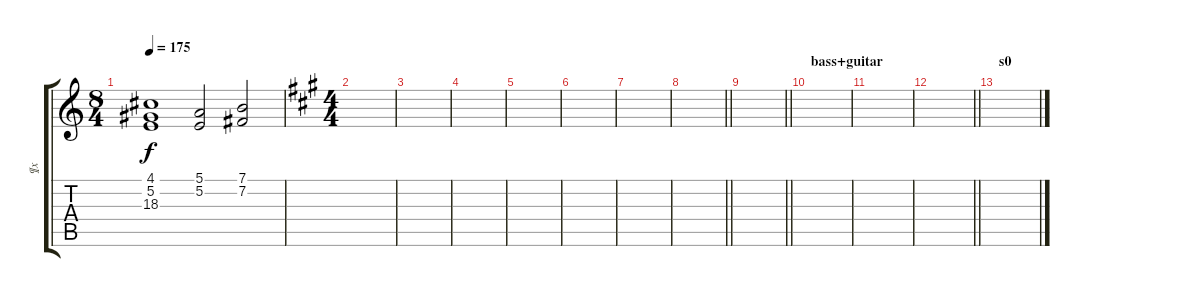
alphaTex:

\track ("¶x" "¶x") {instrument stringensemble1}
\staff {score tabs}
\tuning (E4 B3 G3 D3 A2 E2) {hide}
\ts (8 4)
\tempo 175
\clef g2
\ks c
(4.1 5.2 18.3).1{dy f} (5.1 5.2).2 (7.1 7.2).2 |
\ts (4 4)
\ks a
|
|
|
|
|
|
\barLineRight lightlight
|
\barLineRight lightlight
|
\section ("" "bass+guitar")
|
|
\barLineRight lightlight
|
\section ("" "s0")
